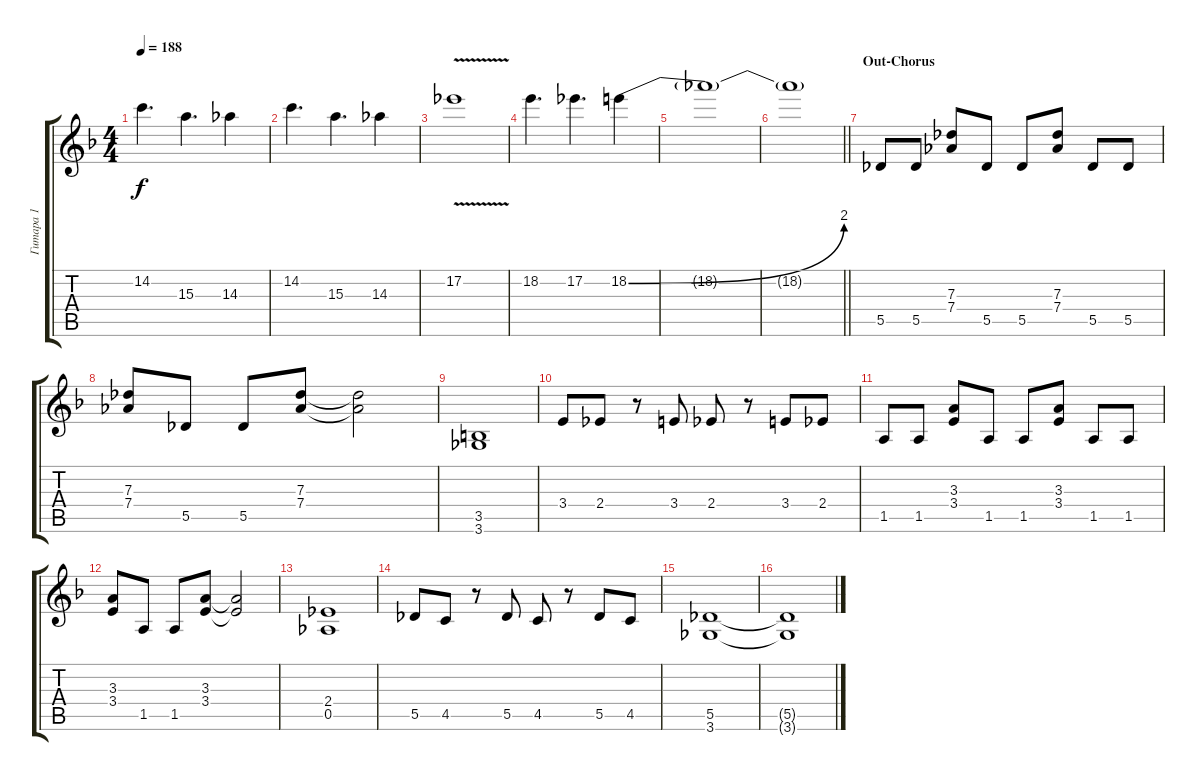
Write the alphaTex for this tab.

\track ("Гитара 1" "Гитара 1") {instrument distortionguitar}
\staff {score tabs}
\tuning (Eb4 Bb3 Gb3 Db3 Ab2 Eb2) {hide}
\ts (4 4)
\tempo 188
\clef g2
\ks dminor
14.2.4{d dy f} 15.3.4{d} 14.3.4 |
14.2.4{d} 15.3.4{d} 14.3.4 |
17.2{v}.1 |
18.2.4{d} 17.2.4{d} 18.2{be (bend 0 0 60 8)}.4 |
18.2{t}.1 |
\barLineRight lightlight
18.2{t}.1 |
\section ("" "Out-Chorus")
5.5.8 5.5.8 (7.3 7.4).8 5.5.8 5.5.8 (7.3 7.4).8 5.5.8 5.5.8 |
(7.3 7.4).8 5.5.8 5.5.8 (7.3 7.4).8 (7.3{t} 7.4{t}).2 |
(3.5 3.6).1 |
3.4.8 2.4.8 r.8 3.4.8 2.4.8 r.8 3.4.8 2.4.8 |
1.5.8 1.5.8 (3.3 3.4).8 1.5.8 1.5.8 (3.3 3.4).8 1.5.8 1.5.8 |
(3.3 3.4).8 1.5.8 1.5.8 (3.3 3.4).8 (3.3{t} 3.4{t}).2 |
(2.4 0.5).1 |
5.5.8 4.5.8 r.8 5.5.8 4.5.8 r.8 5.5.8 4.5.8 |
(5.5 3.6).1 |
(5.5{t} 3.6{t}).1
